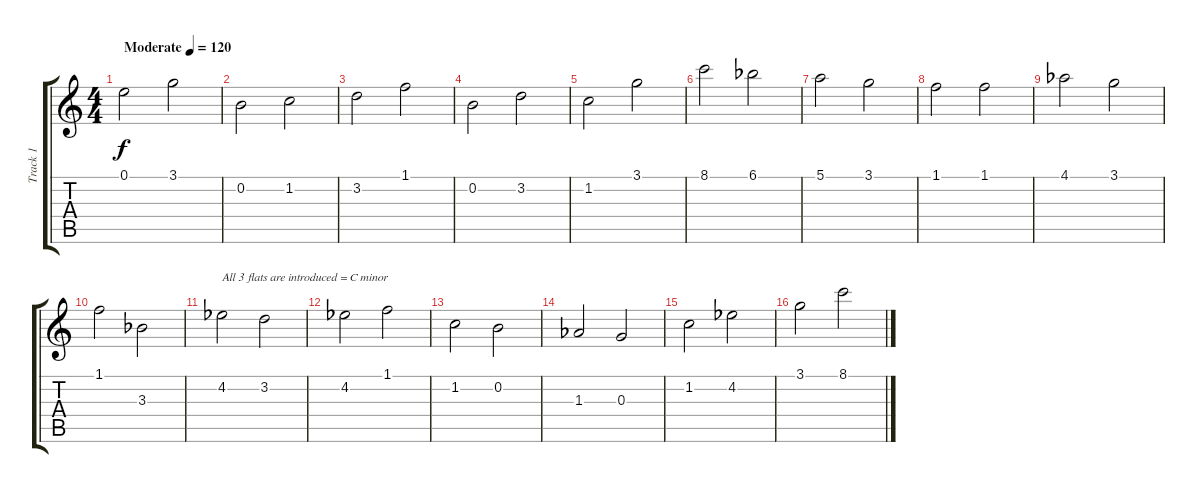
\track ("Track 1" "Track 1") {instrument electricguitarjazz}
\staff {score tabs}
\tuning (E4 B3 G3 D3 A2 E2) {hide}
\ts (4 4)
\tempo (120 "Moderate")
\clef g2
\ks c
0.1.2{dy f instrument electricguitarjazz} 3.1.2 |
0.2.2 1.2.2 |
3.2.2 1.1.2 |
0.2.2 3.2.2 |
1.2.2 3.1.2 |
8.1.2 6.1{acc b}.2 |
5.1.2 3.1.2 |
1.1.2 1.1.2 |
4.1{acc b}.2 3.1.2 |
1.1.2 3.3{acc b}.2 |
4.2{acc b}.2{txt "All 3 flats are introduced = C minor"} 3.2.2 |
4.2{acc b}.2 1.1.2 |
1.2.2 0.2.2 |
1.3{acc b}.2 0.3.2 |
1.2.2 4.2{acc b}.2 |
3.1.2 8.1.2
